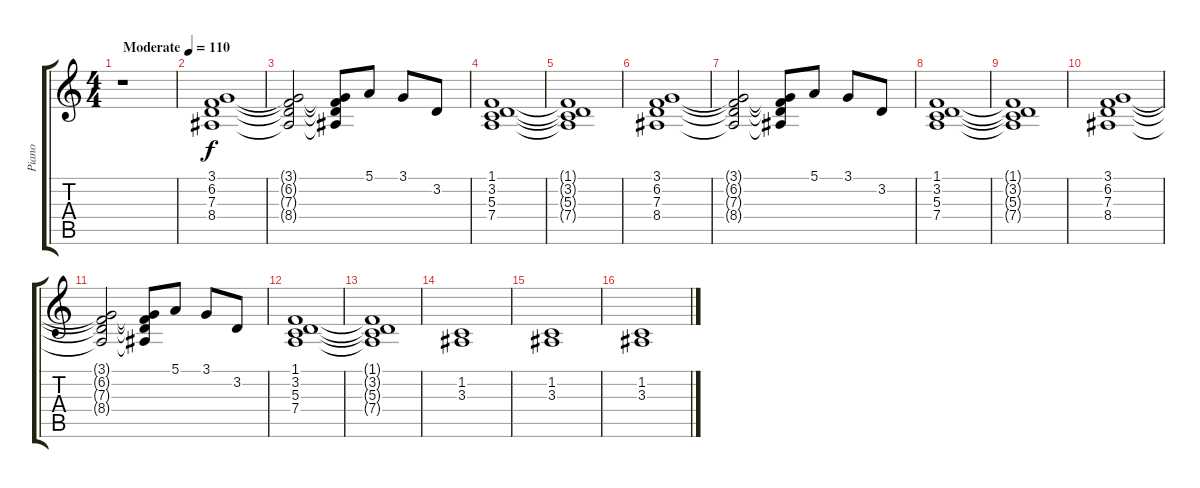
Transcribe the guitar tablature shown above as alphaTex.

\track ("Piano" "Piano") {instrument electricpiano2}
\staff {score tabs}
\tuning (E4 B3 G3 D3 A2 E2) {hide}
\ts (4 4)
\tempo (110 "Moderate")
\clef g2
\ks c
r.1{dy f instrument electricpiano2} |
(3.1 6.2 7.3 8.4).1 |
(3.1{t} 6.2{t} 7.3{t} 8.4{t}).2 (3.1{t} 6.2{t} 7.3{t} 8.4{t}).8 5.1.8 3.1.8 3.2.8 |
(1.1 3.2 5.3 7.4).1 |
(1.1{t} 3.2{t} 5.3{t} 7.4{t}).1 |
(3.1 6.2 7.3 8.4).1 |
(3.1{t} 6.2{t} 7.3{t} 8.4{t}).2 (3.1{t} 6.2{t} 7.3{t} 8.4{t}).8 5.1.8 3.1.8 3.2.8 |
(1.1 3.2 5.3 7.4).1 |
(1.1{t} 3.2{t} 5.3{t} 7.4{t}).1 |
(3.1 6.2 7.3 8.4).1 |
(3.1{t} 6.2{t} 7.3{t} 8.4{t}).2 (3.1{t} 6.2{t} 7.3{t} 8.4{t}).8 5.1.8 3.1.8 3.2.8 |
(1.1 3.2 5.3 7.4).1 |
(1.1{t} 3.2{t} 5.3{t} 7.4{t}).1 |
(1.2 3.3).1 |
(1.2 3.3).1 |
(1.2 3.3).1
